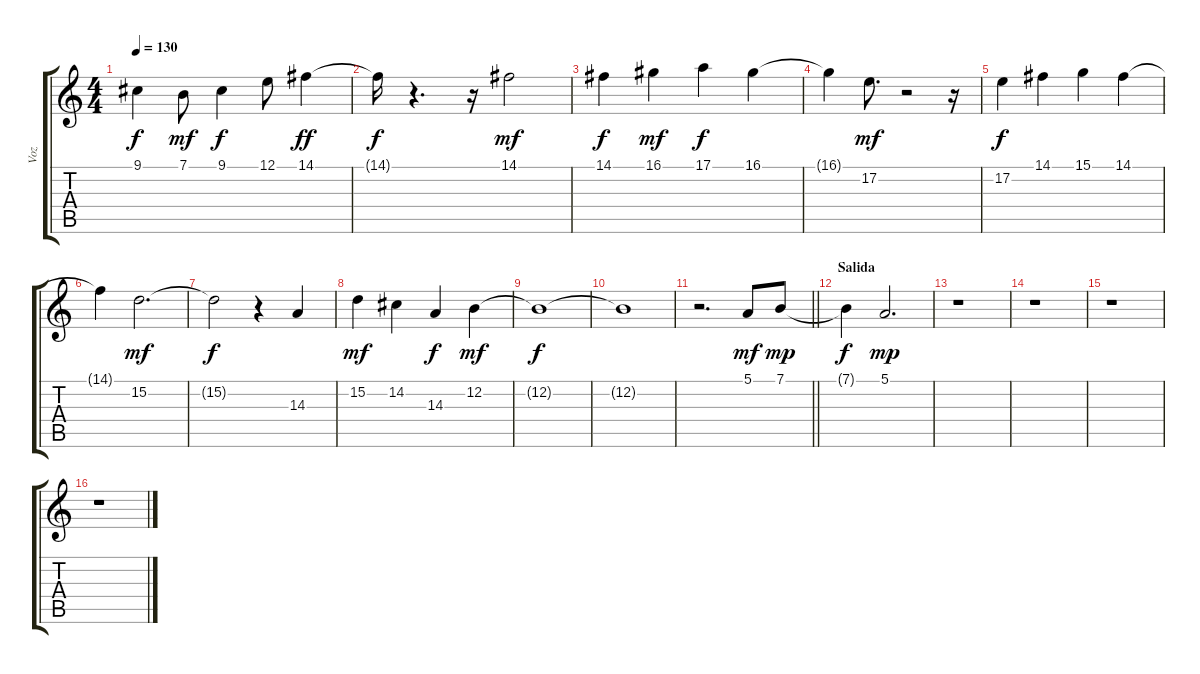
\track ("Voz" "Voz") {instrument flute}
\staff {score tabs}
\tuning (E4 B3 G3 D3 A2 E2) {hide}
\ts (4 4)
\tempo 130
\clef g2
\ks c
9.1{t}.4{dy f} 7.1.8{dy mf} 9.1.4{dy f} 12.1.8 14.1.4{dy ff} |
14.1{t}.16{dy f} r.4{d} r.16 14.1.2{dy mf} |
14.1.4{dy f} 16.1.4{dy mf} 17.1.4{dy f} 16.1.4 |
16.1{t}.4 17.2.8{d dy mf} r.2 r.16 |
17.2.4{dy f} 14.1.4 15.1.4 14.1.4 |
14.1{t}.4 15.2.2{d dy mf} |
15.2{t}.2{dy f} r.4 14.3.4 |
15.2.4{dy mf} 14.2.4 14.3.4{dy f} 12.2.4{dy mf} |
12.2{t}.1{dy f} |
12.2{t}.1 |
\barLineRight lightlight
r.2{d} 5.1.8{dy mf} 7.1.8{dy mp} |
\section ("" "Salida")
7.1{t}.4{dy f} 5.1.2{d dy mp} |
r.1 |
r.1 |
r.1 |
r.1
